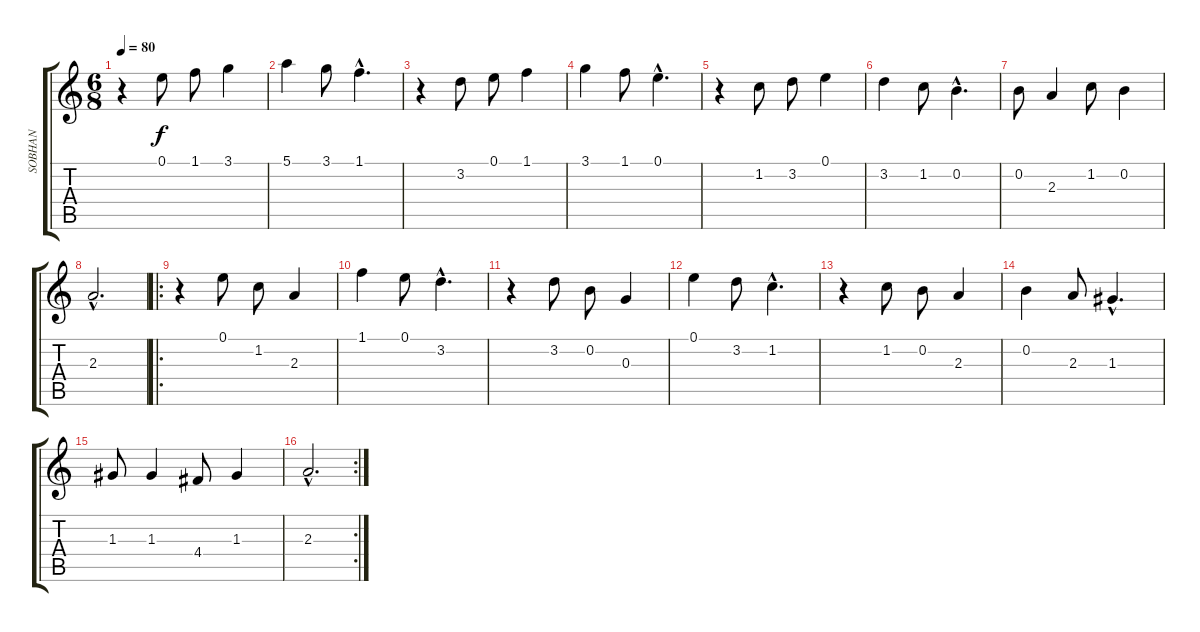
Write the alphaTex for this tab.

\track ("SOBHAN" "SOBHAN") {instrument acousticguitarnylon}
\staff {score tabs}
\tuning (E4 B3 G3 D3 A2 E2) {hide}
\ts (6 8)
\tempo 80
\clef g2
\ks c
r.4{dy f} 0.1.8 1.1.8 3.1.4 |
5.1.4 3.1.8 1.1{hac}.4{d} |
r.4 3.2.8 0.1.8 1.1.4 |
3.1.4 1.1.8 0.1{hac}.4{d} |
r.4 1.2.8 3.2.8 0.1.4 |
3.2.4 1.2.8 0.2{hac}.4{d} |
0.2.8 2.3.4 1.2.8 0.2.4 |
2.3{hac}.2{d} |
\ro
r.4 0.1.8 1.2.8 2.3.4 |
1.1.4 0.1.8 3.2{hac}.4{d} |
r.4 3.2.8 0.2.8 0.3.4 |
0.1.4 3.2.8 1.2{hac}.4{d} |
r.4 1.2.8 0.2.8 2.3.4 |
0.2.4 2.3.8 1.3{hac}.4{d} |
1.3.8 1.3.4 4.4.8 1.3.4 |
\rc 2
2.3{hac}.2{d}
